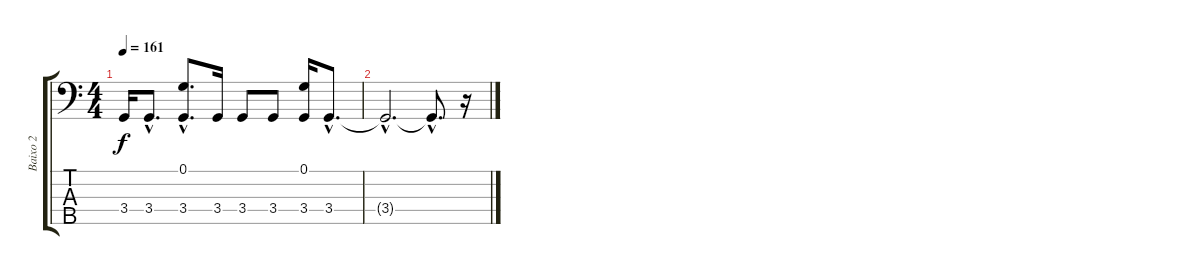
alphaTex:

\track ("Baixo 2" "Baixo 2") {instrument synthbass1}
\staff {score tabs}
\tuning (G2 D2 A1 E1 B0) {hide}
\ts (4 4)
\tempo 161
\clef f4
\ks c
3.4.16{dy f} 3.4{hac}.8{d} (0.1{hac} 3.4{hac}).8{d} 3.4.16 3.4.8 3.4.8 (0.1 3.4).16 3.4{hac}.8{d} |
3.4{hac t}.2{d} 3.4{hac t}.8{d} r.16
